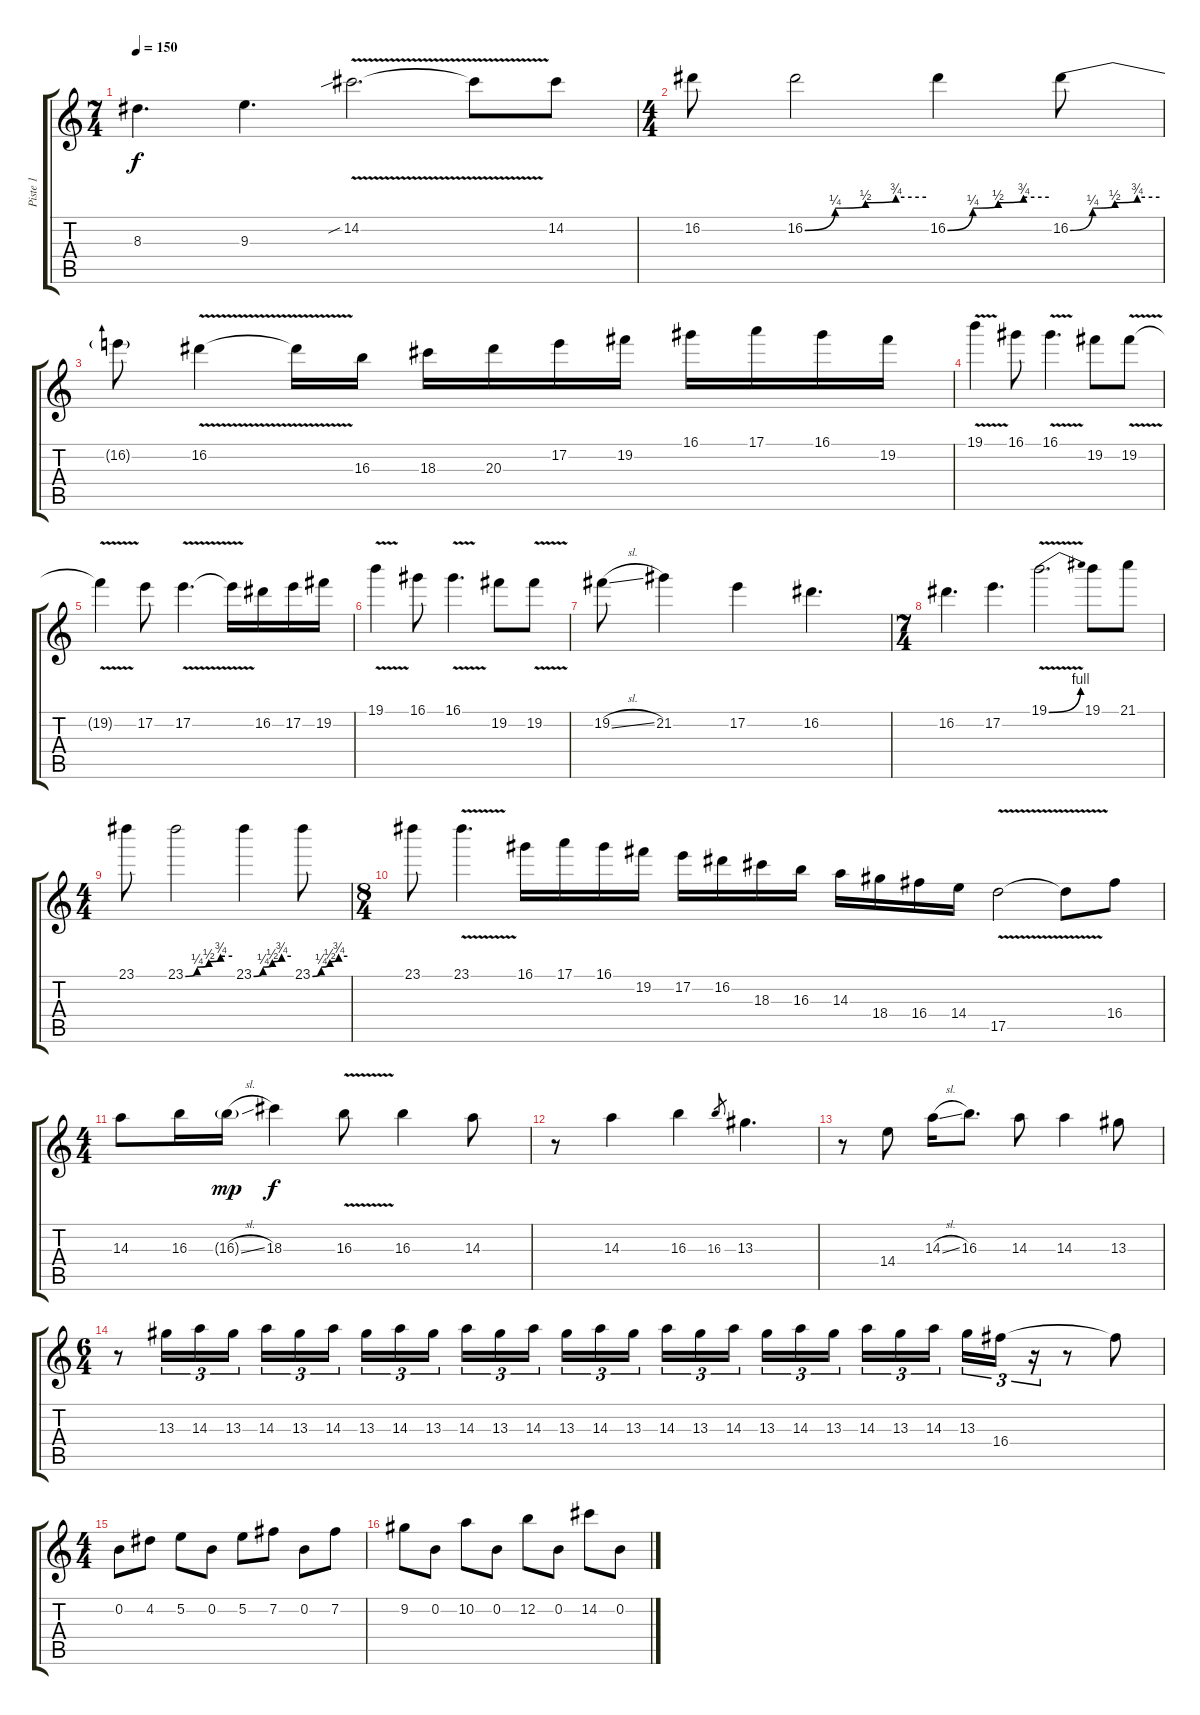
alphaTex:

\track ("Piste 1" "Piste 1") {instrument overdrivenguitar}
\staff {score tabs}
\tuning (E4 B3 G3 D3 A2 E2) {hide}
\ts (7 4)
\tempo 150
\clef g2
\ks c
8.3.4{d dy f} 9.3.4{d} 14.2{v sib}.2{d} 14.2{t}.8 14.2.8 |
\ts (4 4)
16.2.8 16.2{be (custom 0 0 15 1 30 2 45 3 60 3)}.2 16.2{be (custom 0 0 15 1 30 2 45 3 60 3)}.4 16.2{be (custom 0 0 15 1 30 2 45 3 60 3)}.8 |
16.2{t}.8 16.2{v}.4 16.2{t}.16 16.3.16 18.3.16 20.3.16 17.2.16 19.2.16 16.1.16 17.1.16 16.1.16 19.2.16 |
19.1{v}.4 16.1.8 16.1{v}.4{d} 19.2.8 19.2{v}.8 |
19.2{t}.4 17.2.8 17.2{v}.4{d} 17.2{t}.16 16.2.16 17.2.16 19.2.16 |
19.1{v}.4 16.1.8 16.1{v}.4{d} 19.2.8 19.2{v}.8 |
19.2{sl}.8 21.2.4 17.2.4 16.2.4{d} |
\ts (7 4)
16.2.4{d} 17.2.4{d} 19.1{be (bend 0 0 60 4) v}.2{d} 19.1.8 21.1.8 |
\ts (4 4)
23.1.8 23.1{be (custom 0 0 15 1 30 2 45 3 60 3)}.2 23.1{be (custom 0 0 15 1 30 2 45 3 60 3)}.4 23.1{be (custom 0 0 15 1 30 2 45 3 60 3)}.8 |
\ts (8 4)
23.1.8 23.1{v}.4{d} 16.1.16 17.1.16 16.1.16 19.2.16 17.2.16 16.2.16 18.3.16 16.3.16 14.3.16 18.4.16 16.4.16 14.4.16 17.5{v}.2 17.5{t}.8 16.4.8 |
\ts (4 4)
14.3.8 16.3.16 16.3{sl g}.16{dy mp} 18.3.4{dy f} 16.3{v}.8 16.3.4 14.3.8 |
r.8 14.3.4 16.3.4 16.3.8{gr} 13.3.4{d} |
r.8 14.4.8 14.3{sl}.16 16.3.8{d} 14.3.8 14.3.4 13.3.8 |
\ts (6 4)
r.8 13.3.16{tu (3 2)} 14.3.16{tu (3 2)} 13.3.16{tu (3 2) beam splitsecondary} 14.3.16{tu (3 2)} 13.3.16{tu (3 2)} 14.3.16{tu (3 2) beam splitsecondary} 13.3.16{tu (3 2)} 14.3.16{tu (3 2)} 13.3.16{tu (3 2) beam splitsecondary} 14.3.16{tu (3 2)} 13.3.16{tu (3 2)} 14.3.16{tu (3 2) beam splitsecondary} 13.3.16{tu (3 2)} 14.3.16{tu (3 2)} 13.3.16{tu (3 2)} 14.3.16{tu (3 2)} 13.3.16{tu (3 2)} 14.3.16{tu (3 2) beam splitsecondary} 13.3.16{tu (3 2)} 14.3.16{tu (3 2)} 13.3.16{tu (3 2) beam splitsecondary} 14.3.16{tu (3 2)} 13.3.16{tu (3 2)} 14.3.16{tu (3 2) beam splitsecondary} 13.3.16{tu (3 2)} 16.4.16{tu (3 2)} r.16{tu (3 2)} r.8 16.4{t}.8 |
\ts (4 4)
0.2.8 4.2.8 5.2.8 0.2.8 5.2.8 7.2.8 0.2.8 7.2.8 |
9.2.8 0.2.8 10.2.8 0.2.8 12.2.8 0.2.8 14.2.8 0.2.8
